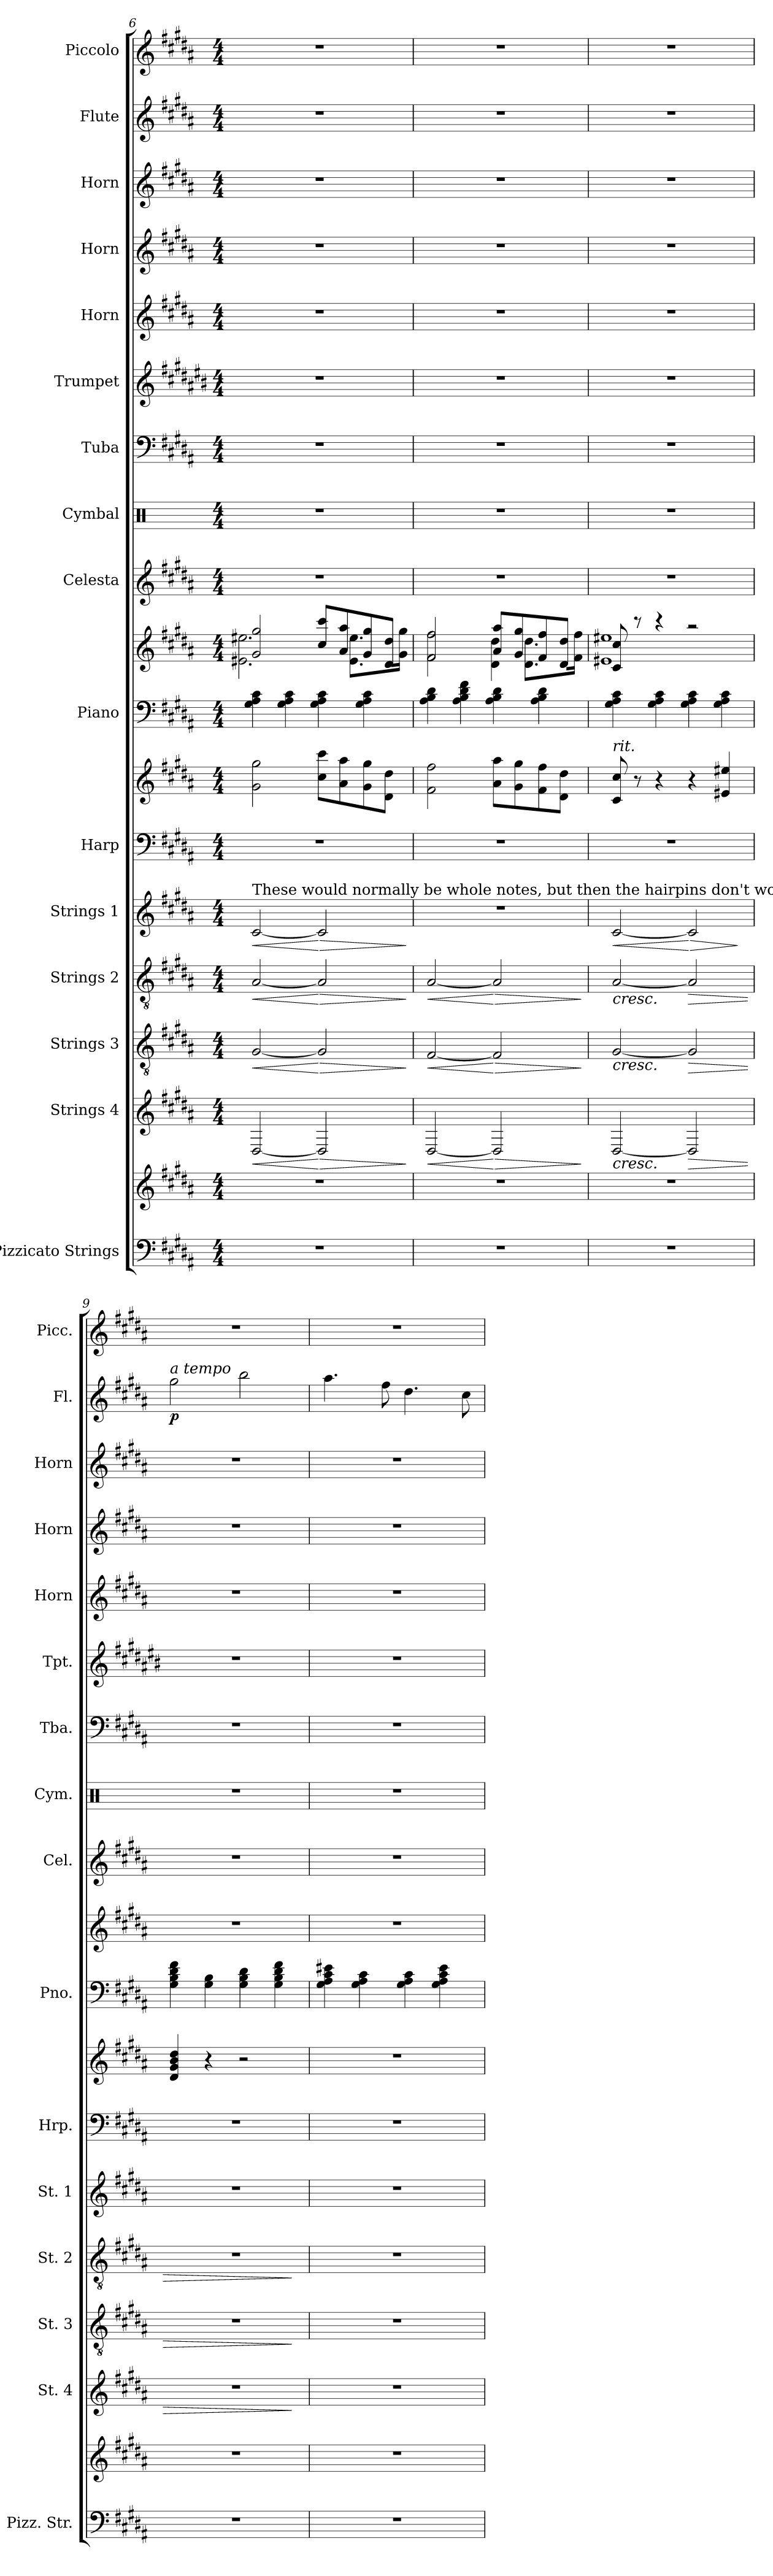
**kern	**kern	**kern	**dynam	**kern	**dynam	**kern	**dynam	**kern	**dynam	**kern	**kern	**kern	**kern	**kern	**kern	**kern	**kern	**kern	**kern	**kern	**kern	**dynam	**kern
*part16	*part16	*part15	*part15	*part14	*part14	*part13	*part13	*part12	*part12	*part11	*part11	*part10	*part10	*part9	*part8	*part7	*part6	*part5	*part4	*part3	*part2	*part2	*part1
*staff19	*staff18	*staff17	*staff17	*staff16	*staff16	*staff15	*staff15	*staff14	*staff14	*staff13	*staff12	*staff11	*staff10	*staff9	*staff8	*staff7	*staff6	*staff5	*staff4	*staff3	*staff2	*staff2	*staff1
*I"Pizzicato Strings	*	*I"Strings 4	*	*I"Strings 3	*	*I"Strings 2	*	*I"Strings 1	*	*I"Harp	*	*I"Piano	*	*I"Celesta	*I"Cymbal	*I"Tuba	*I"Trumpet	*I"Horn	*I"Horn	*I"Horn	*I"Flute	*	*I"Piccolo
*I'Pizz. Str.	*	*I'St. 4	*	*I'St. 3	*	*I'St. 2	*	*I'St. 1	*	*I'Hrp.	*	*I'Pno.	*	*I'Cel.	*I'Cym.	*I'Tba.	*I'Tpt.	*I'Horn	*I'Horn	*I'Horn	*I'Fl.	*	*I'Picc.
*clefF4	*clefG2	*clefG2	*	*clefGv2	*	*clefGv2	*	*clefG2	*	*clefF4	*clefG2	*clefF4	*clefG2	*clefG2	*clefX	*clefF4	*clefG2	*clefG2	*clefG2	*clefG2	*clefG2	*	*clefG2
*	*	*	*	*	*	*	*	*	*	*	*	*	*	*ITrd-7c-12	*	*	*ITrd1c2	*ITrd7c12	*ITrd7c12	*ITrd7c12	*	*	*ITrd-7c-12
*k[f#c#g#d#a#]	*k[f#c#g#d#a#]	*k[f#c#g#d#a#]	*	*k[f#c#g#d#a#]	*	*k[f#c#g#d#a#]	*	*k[f#c#g#d#a#]	*	*k[f#c#g#d#a#]	*k[f#c#g#d#a#]	*k[f#c#g#d#a#]	*k[f#c#g#d#a#]	*k[f#c#g#d#a#]	*k[]	*k[f#c#g#d#a#]	*k[f#c#g#d#a#]	*k[f#c#g#d#a#]	*k[f#c#g#d#a#]	*k[f#c#g#d#a#]	*k[f#c#g#d#a#]	*	*k[f#c#g#d#a#]
*M4/4	*M4/4	*M4/4	*	*M4/4	*	*M4/4	*	*M4/4	*	*M4/4	*M4/4	*M4/4	*M4/4	*M4/4	*M4/4	*M4/4	*M4/4	*M4/4	*M4/4	*M4/4	*M4/4	*	*M4/4
=6	=6	=6	=6	=6	=6	=6	=6	=6	=6	=6	=6	=6	=6	=6	=6	=6	=6	=6	=6	=6	=6	=6	=6
!	!	!	!	!	!	!	!	!LO:TX:a:t=These would normally be whole notes, but then the hairpins don't work...	!	!	!	!	!	!	!	!	!	!	!	!	!	!	!
!	!	!	!LO:HP:b	!	!LO:HP:b	!	!LO:HP:b	!	!LO:HP:b	!	!	!	!	!	!	!	!	!	!	!	!	!	!
*	*	*	*	*	*	*	*	*	*	*	*	*	*^	*	*	*	*	*	*	*	*	*	*
1r	1r	[2D#/	<	[2G#/	<	[2A#/	<	[2c#/	<	1r	2g#\ 2gg#\	4G#\ 4A#\ 4c#\	2g#/ 2gg#/	2.e#X\ 2.ee#X\	1r	1r	1r	1r	1r	1r	1r	1r	.	1r
.	.	.	.	.	.	.	.	.	.	.	.	4G#\ 4A#\ 4c#\	.	.	.	.	.	.	.	.	.	.	.	.
!	!	!	!LO:HP:n=1:b	!	!LO:HP:n=1:b	!	!LO:HP:n=1:b	!	!LO:HP:n=1:b	!	!	!	!	!	!	!	!	!	!	!	!	!	!	!
.	.	2D#/]	[ >	2G#/]	[ >	2A#/]	[ >	2c#/]	[ >	.	8cc#\ 8ccc#\L	4G#\ 4A#\ 4c#\	8cc#/ 8ccc#/L	.	.	.	.	.	.	.	.	.	.	.
.	.	.	.	.	.	.	.	.	.	.	8a#\ 8aa#\	.	8a#/ 8aa#/	.	.	.	.	.	.	.	.	.	.	.
.	.	.	.	.	.	.	.	.	.	.	8g#\ 8gg#\	4G#\ 4A#\ 4c#\	8g#/ 8gg#/	8.e#\ 8.ee#\L	.	.	.	.	.	.	.	.	.	.
.	.	.	.	.	.	.	.	.	.	.	8d#\ 8dd#\J	.	8d#/ 8dd#/J	.	.	.	.	.	.	.	.	.	.	.
.	.	.	.	.	.	.	.	.	.	.	.	.	.	16g#\ 16gg#\Jk	.	.	.	.	.	.	.	.	.	.
*	*	*	*	*	*	*	*	*	*	*	*	*	*v	*v	*	*	*	*	*	*	*	*	*	*
.	.	.	]	.	]	.	]	.	]	.	.	.	.	.	.	.	.	.	.	.	.	.	.
=7	=7	=7	=7	=7	=7	=7	=7	=7	=7	=7	=7	=7	=7	=7	=7	=7	=7	=7	=7	=7	=7	=7	=7
!	!	!	!LO:HP:b	!	!LO:HP:b	!	!LO:HP:b	!	!	!	!	!	!	!	!	!	!	!	!	!	!	!	!
*	*	*	*	*	*	*	*	*	*	*	*	*	*^	*	*	*	*	*	*	*	*	*	*
1r	1r	[2D#/	<	[2F#/	<	[2A#/	<	1r	.	1r	2f#\ 2ff#\	4A#\ 4B\ 4d#\	2f#/ 2ff#/	2f#\ 2ff#\	1r	1r	1r	1r	1r	1r	1r	1r	.	1r
.	.	.	.	.	.	.	.	.	.	.	.	4A#\ 4B\ 4d#\ 4f#\	.	.	.	.	.	.	.	.	.	.	.	.
!	!	!	!LO:HP:n=1:b	!	!	!	!	!	!	!	!	!	!	!	!	!	!	!	!	!	!	!	!	!
!	!	!	!LO:HP:n=1:b	!	!LO:HP:n=1:b	!	!	!	!	!	!	!	!	!	!	!	!	!	!	!	!	!	!	!
!	!	!	!	!	!LO:HP:n=1:b	!	!LO:HP:n=1:b	!	!	!	!	!	!	!	!	!	!	!	!	!	!	!	!	!
!	!	!	!	!	!	!	!LO:HP:n=1:b	!	!	!	!	!	!	!	!	!	!	!	!	!	!	!	!	!
.	.	2D#/]	[ > >	2F#/]	[ > >	2A#/]	[ > >	.	.	.	8a#\ 8aa#\L	4A#\ 4B\ 4d#\	8a#/ 8aa#/L	4d#\ 4dd#\	.	.	.	.	.	.	.	.	.	.
.	.	.	.	.	.	.	.	.	.	.	8g#\ 8gg#\	.	8g#/ 8gg#/	.	.	.	.	.	.	.	.	.	.	.
.	.	.	.	.	.	.	.	.	.	.	8f#\ 8ff#\	4A#\ 4B\ 4d#\	8f#/ 8ff#/	8.d#\ 8.dd#\L	.	.	.	.	.	.	.	.	.	.
.	.	.	.	.	.	.	.	.	.	.	8d#\ 8dd#\J	.	8d#/ 8dd#/J	.	.	.	.	.	.	.	.	.	.	.
.	.	.	.	.	.	.	.	.	.	.	.	.	.	16f#\ 16ff#\Jk	.	.	.	.	.	.	.	.	.	.
*	*	*	*	*	*	*	*	*	*	*	*	*	*v	*v	*	*	*	*	*	*	*	*	*	*
.	.	.	]	.	]	.	]	.	.	.	.	.	.	.	.	.	.	.	.	.	.	.	.
=8	=8	=8	=8	=8	=8	=8	=8	=8	=8	=8	=8	=8	=8	=8	=8	=8	=8	=8	=8	=8	=8	=8	=8
!	!	!	!	!	!	!	!	!	!	!	!	!	!LO:TX:a:i:t=rit.	!	!	!	!	!	!	!	!	!	!
!	!	!	!	!	!	!	!	!	!	!	!LO:TX:a:i:t=rit.	!	!	!	!	!	!	!	!	!	!	!	!
!	!	!	!LO:HP:b	!	!LO:HP:b	!	!LO:HP:b	!	!LO:HP:b	!	!	!	!	!	!	!	!	!	!	!	!	!	!
*	*	*	*	*	*	*	*	*	*	*	*	*	*^	*	*	*	*	*	*	*	*	*	*
1r	1r	[2D#/	<	[2G#/	<	[2A#/	<	[2c#/	<	1r	8c#/ 8cc#/	4G#\ 4A#\ 4c#\	8c#/ 8cc#/	1e#X 1ee#X	1r	1r	1r	1r	1r	1r	1r	1r	.	1r
.	.	.	.	.	.	.	.	.	.	.	8r	.	8r	.	.	.	.	.	.	.	.	.	.	.
.	.	.	.	.	.	.	.	.	.	.	4r	4G#\ 4A#\ 4c#\	4r	.	.	.	.	.	.	.	.	.	.	.
!	!	!	!LO:HP:n=1:b	!	!	!	!	!	!	!	!	!	!	!	!	!	!	!	!	!	!	!	!	!
!	!	!	!LO:HP:n=1:b	!	!LO:HP:n=1:b	!	!	!	!	!	!	!	!	!	!	!	!	!	!	!	!	!	!	!
!	!	!	!	!	!LO:HP:n=1:b	!	!LO:HP:n=1:b	!	!	!	!	!	!	!	!	!	!	!	!	!	!	!	!	!
!	!	!	!	!	!	!	!LO:HP:n=1:b	!	!LO:HP:n=1:b	!	!	!	!	!	!	!	!	!	!	!	!	!	!	!
!	!	!	!	!	!	!	!	!	!LO:HP:n=1:b	!	!	!	!	!	!	!	!	!	!	!	!	!	!	!
.	.	2D#/]	] > >	2G#/]	] > >	2A#/]	] > >	2c#/]	[ > >	.	4r	4G#\ 4A#\ 4c#\	2r	.	.	.	.	.	.	.	.	.	.	.
.	.	.	.	.	.	.	.	.	.	.	4e#X/ 4ee#X/	4G#\ 4A#\ 4c#\	.	.	.	.	.	.	.	.	.	.	.	.
*	*	*	*	*	*	*	*	*	*	*	*	*	*v	*v	*	*	*	*	*	*	*	*	*	*
.	.	.	[	.	[	.	[	.	]	.	.	.	.	.	.	.	.	.	.	.	.	.	.
!!LO:LB:g=z
=9	=9	=9	=9	=9	=9	=9	=9	=9	=9	=9	=9	=9	=9	=9	=9	=9	=9	=9	=9	=9	=9	=9	=9
!	!	!	!	!	!	!	!	!	!	!	!	!	!	!	!	!	!	!	!	!	!LO:TX:a:i:t=a tempo	!	!
!	!	!	!	!	!	!	!	!	!	!	!	!	!	!	!	!	!	!	!	!	!	!LO:DY:b	!
1r	1r	1r	.	1r	.	1r	.	1r	.	1r	4d#/ 4g#/ 4b/ 4dd#/	4G#\ 4B\ 4d#\ 4f#\	1r	1r	1r	1r	1r	1r	1r	1r	2gg#\	p	1r
.	.	.	.	.	.	.	.	.	.	.	4r	4G#\ 4B\	.	.	.	.	.	.	.	.	.	.	.
.	.	.	.	.	.	.	.	.	.	.	2r	4G#\ 4B\ 4d#\	.	.	.	.	.	.	.	.	2bb\	.	.
.	.	.	.	.	.	.	.	.	.	.	.	4G#\ 4B\ 4d#\ 4f#\	.	.	.	.	.	.	.	.	.	.	.
.	.	.	]	.	]	.	]	.	]	.	.	.	.	.	.	.	.	.	.	.	.	.	.
=10	=10	=10	=10	=10	=10	=10	=10	=10	=10	=10	=10	=10	=10	=10	=10	=10	=10	=10	=10	=10	=10	=10	=10
1r	1r	1r	.	1r	.	1r	.	1r	.	1r	1r	4G#\ 4A#\ 4c#\ 4e#X\	1r	1r	1r	1r	1r	1r	1r	1r	4.aa#\	.	1r
.	.	.	.	.	.	.	.	.	.	.	.	4G#\ 4A#\ 4c#\	.	.	.	.	.	.	.	.	.	.	.
.	.	.	.	.	.	.	.	.	.	.	.	.	.	.	.	.	.	.	.	.	8ff#\	.	.
.	.	.	.	.	.	.	.	.	.	.	.	4G#\ 4A#\ 4c#\	.	.	.	.	.	.	.	.	4.dd#\	.	.
.	.	.	.	.	.	.	.	.	.	.	.	4G#\ 4A#\ 4c#\ 4e#\	.	.	.	.	.	.	.	.	.	.	.
.	.	.	.	.	.	.	.	.	.	.	.	.	.	.	.	.	.	.	.	.	8cc#\	.	.
.	.	.	]	.	]	.	]	.	.	.	.	.	.	.	.	.	.	.	.	.	.	.	.
=	=	=	=	=	=	=	=	=	=	=	=	=	=	=	=	=	=	=	=	=	=	=	=
*-	*-	*-	*-	*-	*-	*-	*-	*-	*-	*-	*-	*-	*-	*-	*-	*-	*-	*-	*-	*-	*-	*-	*-
